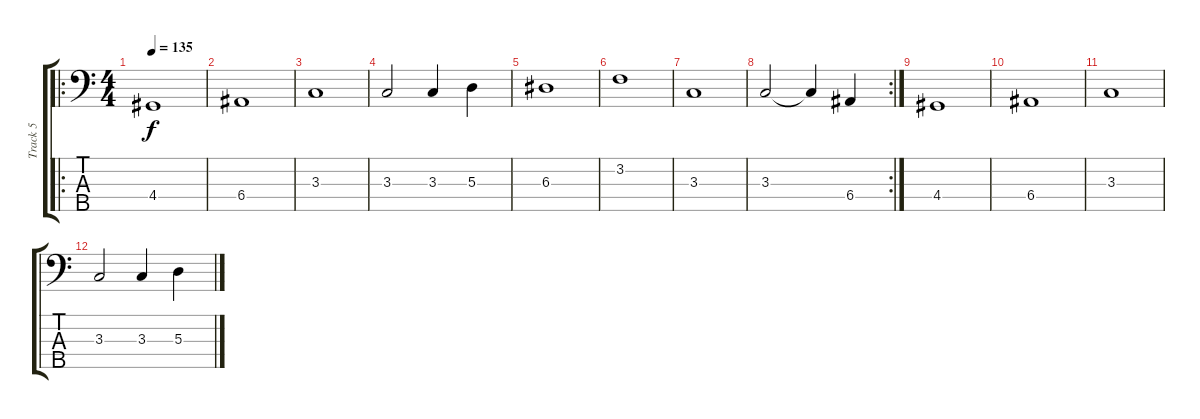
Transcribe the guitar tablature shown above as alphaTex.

\track ("Track 5" "Track 5") {instrument electricbassfinger}
\staff {score tabs}
\tuning (G2 D2 A1 E1 B0) {hide}
\ro
\ts (4 4)
\tempo 135
\clef f4
\ks c
4.4.1{dy f} |
6.4.1 |
3.3.1 |
3.3.2 3.3.4 5.3.4 |
6.3.1 |
3.2.1 |
3.3.1 |
\rc 2
3.3.2 3.3{t}.4 6.4.4 |
4.4.1 |
6.4.1 |
3.3.1 |
3.3.2 3.3.4 5.3.4
